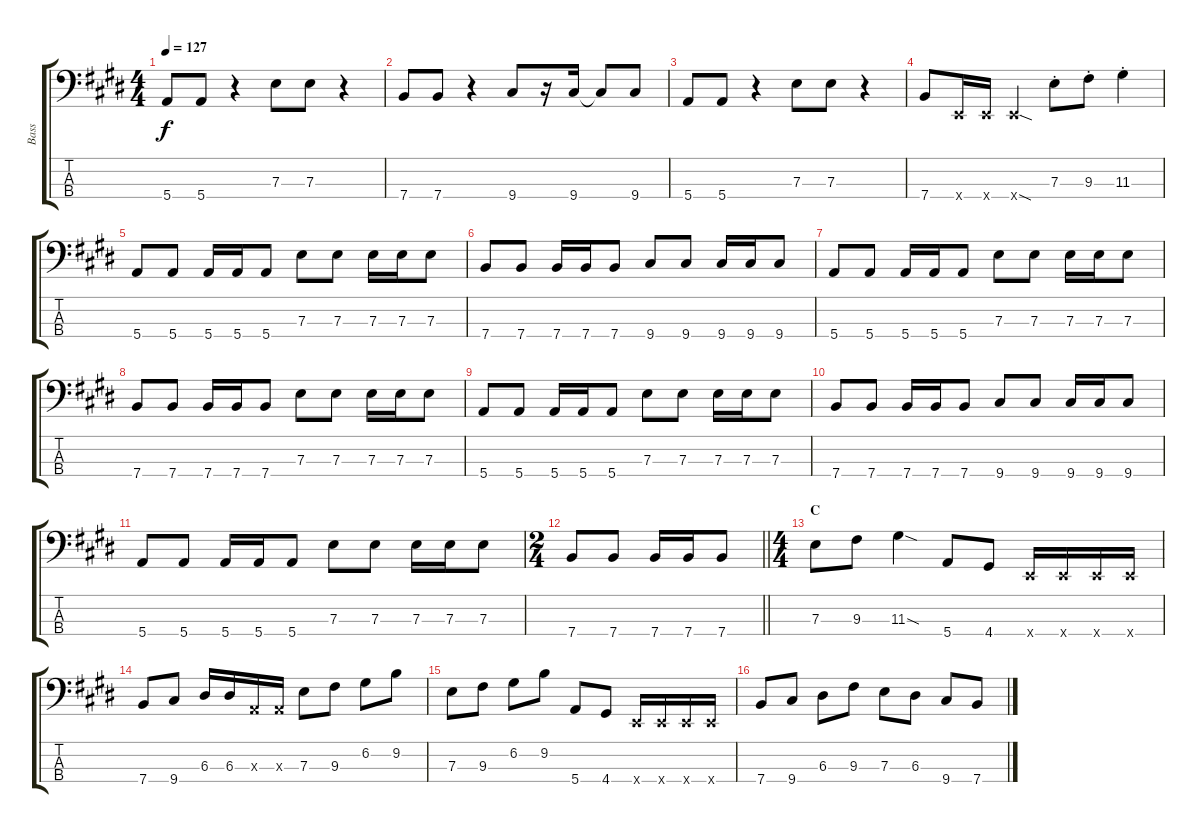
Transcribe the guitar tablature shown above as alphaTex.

\track ("Bass" "Bass") {instrument electricbasspick}
\staff {score tabs}
\tuning (G2 D2 A1 E1) {hide}
\ts (4 4)
\tempo 127
\clef f4
\ks e
5.4.8{dy f} 5.4.8 r.4 7.3.8 7.3.8 r.4 |
7.4.8 7.4.8 r.4 9.4.8 r.16 9.4.16 9.4{t}.8 9.4.8 |
5.4.8 5.4.8 r.4 7.3.8 7.3.8 r.4 |
7.4.8 0.4{x}.16 0.4{x}.16 0.4{sod x}.4 7.3{st}.8 9.3{st}.8 11.3{st}.4 |
5.4.8 5.4.8 5.4.16 5.4.16 5.4.8 7.3.8 7.3.8 7.3.16 7.3.16 7.3.8 |
7.4.8 7.4.8 7.4.16 7.4.16 7.4.8 9.4.8 9.4.8 9.4.16 9.4.16 9.4.8 |
5.4.8 5.4.8 5.4.16 5.4.16 5.4.8 7.3.8 7.3.8 7.3.16 7.3.16 7.3.8 |
7.4.8 7.4.8 7.4.16 7.4.16 7.4.8 7.3.8 7.3.8 7.3.16 7.3.16 7.3.8 |
5.4.8 5.4.8 5.4.16 5.4.16 5.4.8 7.3.8 7.3.8 7.3.16 7.3.16 7.3.8 |
7.4.8 7.4.8 7.4.16 7.4.16 7.4.8 9.4.8 9.4.8 9.4.16 9.4.16 9.4.8 |
5.4.8 5.4.8 5.4.16 5.4.16 5.4.8 7.3.8 7.3.8 7.3.16 7.3.16 7.3.8 |
\ts (2 4)
\barLineRight lightlight
7.4.8 7.4.8 7.4.16 7.4.16 7.4.8 |
\ts (4 4)
\section ("" "C")
7.3.8 9.3.8 11.3{sod}.4 5.4.8 4.4.8 0.4{x}.16 0.4{x}.16 0.4{x}.16 0.4{x}.16 |
7.4.8 9.4.8 6.3.16 6.3.16 0.3{x}.16 0.3{x}.16 7.3.8 9.3.8 6.2.8 9.2.8 |
7.3.8 9.3.8 6.2.8 9.2.8 5.4.8 4.4.8 0.4{x}.16 0.4{x}.16 0.4{x}.16 0.4{x}.16 |
7.4.8 9.4.8 6.3.8 9.3.8 7.3.8 6.3.8 9.4.8 7.4.8
